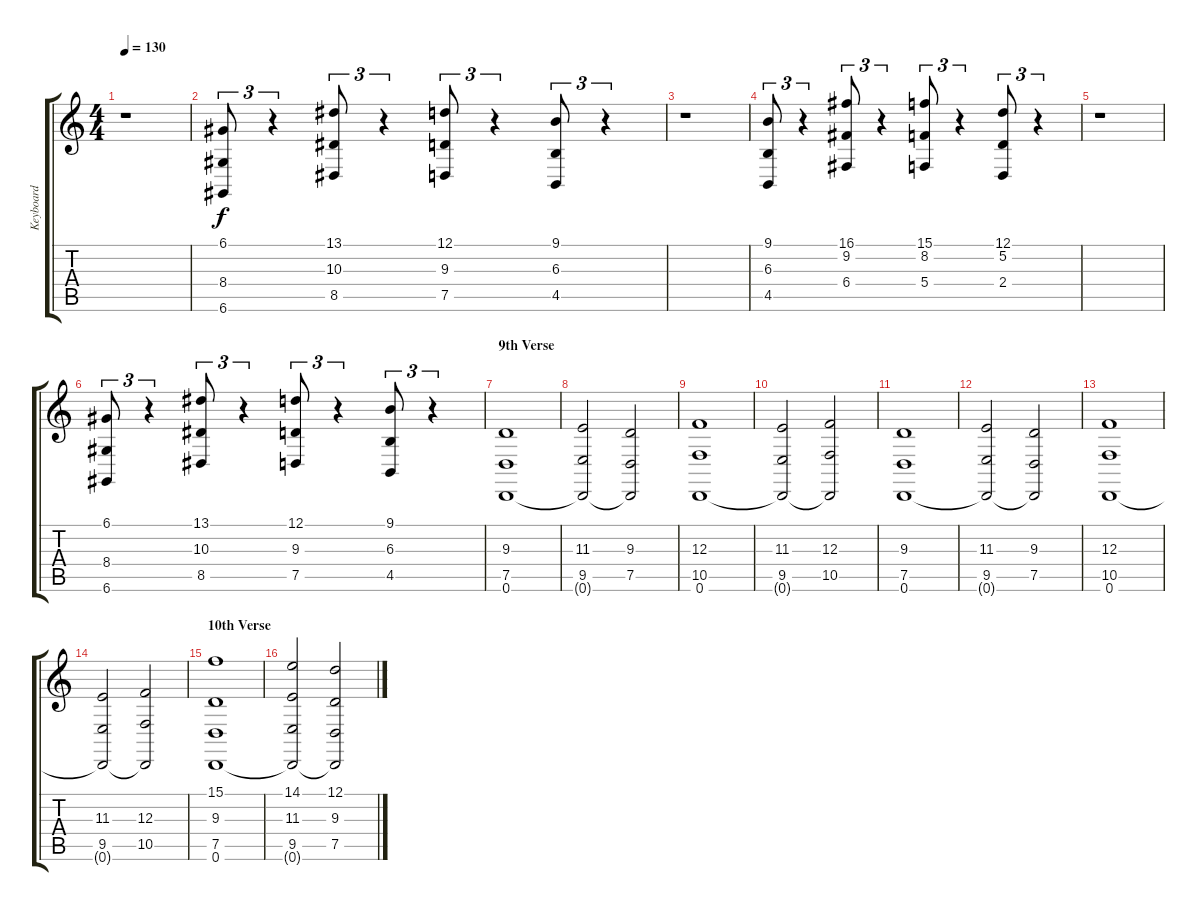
\track ("Keyboard" "Keyboard") {instrument choiraahs}
\staff {score tabs}
\tuning (D4 A3 F3 C3 G2 D2) {hide}
\ts (4 4)
\tempo 130
\clef g2
\ks c
r.1{dy f} |
(6.1 8.4 6.6).8{tu (3 2)} r.4{tu (3 2)} (13.1 10.3 8.5).8{tu (3 2)} r.4{tu (3 2)} (12.1 9.3 7.5).8{tu (3 2)} r.4{tu (3 2)} (9.1 6.3 4.5).8{tu (3 2)} r.4{tu (3 2)} |
r.1 |
(9.1 6.3 4.5).8{tu (3 2)} r.4{tu (3 2)} (16.1 9.2 6.4).8{tu (3 2)} r.4{tu (3 2)} (15.1 8.2 5.4).8{tu (3 2)} r.4{tu (3 2)} (12.1 5.2 2.4).8{tu (3 2)} r.4{tu (3 2)} |
r.1 |
(6.1 8.4 6.6).8{tu (3 2)} r.4{tu (3 2)} (13.1 10.3 8.5).8{tu (3 2)} r.4{tu (3 2)} (12.1 9.3 7.5).8{tu (3 2)} r.4{tu (3 2)} (9.1 6.3 4.5).8{tu (3 2)} r.4{tu (3 2)} |
\section ("" "9th Verse")
(9.3 7.5 0.6).1{volume 11} |
(11.3 9.5 0.6{t}).2 (9.3 7.5 0.6{t}).2 |
(12.3 10.5 0.6).1 |
(11.3 9.5 0.6{t}).2 (12.3 10.5 0.6{t}).2 |
(9.3 7.5 0.6).1 |
(11.3 9.5 0.6{t}).2 (9.3 7.5 0.6{t}).2 |
(12.3 10.5 0.6).1 |
(11.3 9.5 0.6{t}).2 (12.3 10.5 0.6{t}).2 |
\section ("" "10th Verse")
(15.1 9.3 7.5 0.6).1 |
(14.1 11.3 9.5 0.6{t}).2 (12.1 9.3 7.5 0.6{t}).2
